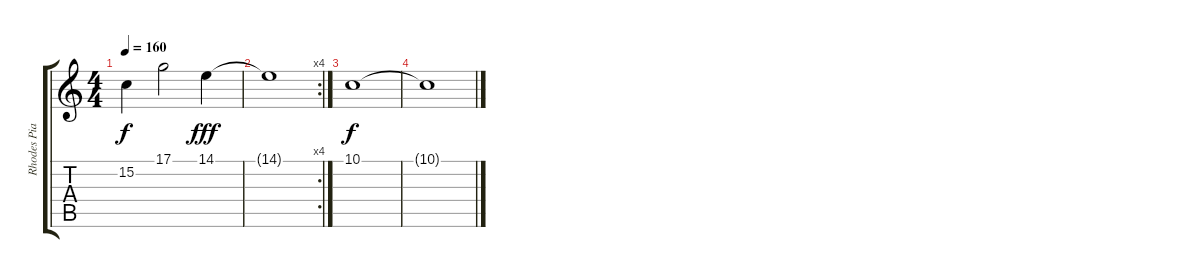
\track ("Rhodes Piano" "Rhodes Pia") {instrument electricpiano1}
\staff {score tabs}
\tuning (D4 A3 F3 C3 G2 C2) {hide}
\ts (4 4)
\tempo 160
\clef g2
\ks c
15.2.4{dy f} 17.1.2 14.1.4{dy fff} |
\rc 4
14.1{t}.1 |
10.1.1{dy f} |
10.1{t}.1
